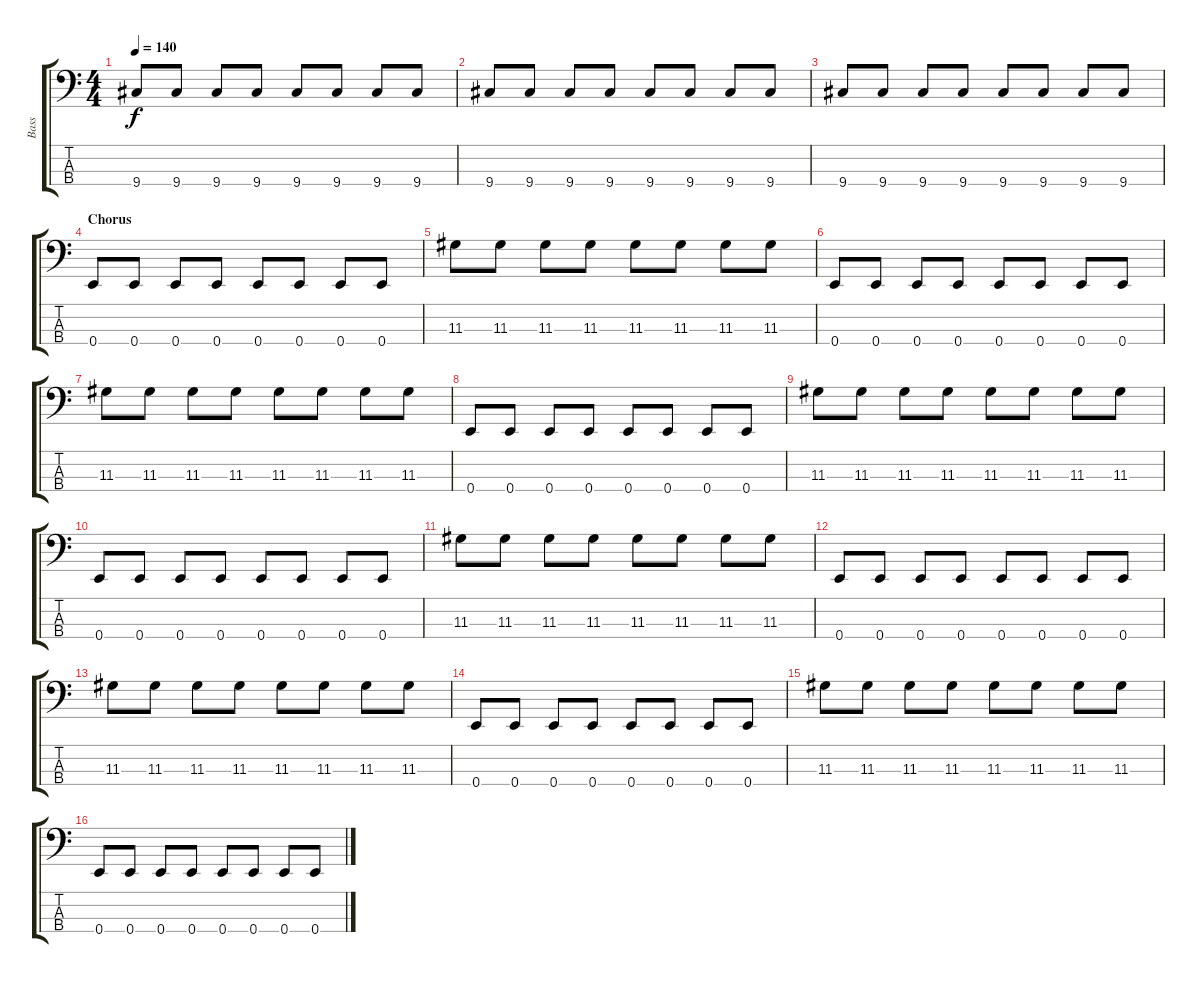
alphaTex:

\track ("Bass" "Bass") {instrument electricbasspick}
\staff {score tabs}
\tuning (G2 D2 A1 E1) {hide}
\ts (4 4)
\tempo 140
\clef f4
\ks c
9.4.8{dy f} 9.4.8 9.4.8 9.4.8 9.4.8 9.4.8 9.4.8 9.4.8 |
9.4.8 9.4.8 9.4.8 9.4.8 9.4.8 9.4.8 9.4.8 9.4.8 |
9.4.8 9.4.8 9.4.8 9.4.8 9.4.8 9.4.8 9.4.8 9.4.8 |
\section ("" "Chorus")
0.4.8 0.4.8 0.4.8 0.4.8 0.4.8 0.4.8 0.4.8 0.4.8 |
11.3.8 11.3.8 11.3.8 11.3.8 11.3.8 11.3.8 11.3.8 11.3.8 |
0.4.8 0.4.8 0.4.8 0.4.8 0.4.8 0.4.8 0.4.8 0.4.8 |
11.3.8 11.3.8 11.3.8 11.3.8 11.3.8 11.3.8 11.3.8 11.3.8 |
0.4.8 0.4.8 0.4.8 0.4.8 0.4.8 0.4.8 0.4.8 0.4.8 |
11.3.8 11.3.8 11.3.8 11.3.8 11.3.8 11.3.8 11.3.8 11.3.8 |
0.4.8 0.4.8 0.4.8 0.4.8 0.4.8 0.4.8 0.4.8 0.4.8 |
11.3.8 11.3.8 11.3.8 11.3.8 11.3.8 11.3.8 11.3.8 11.3.8 |
0.4.8 0.4.8 0.4.8 0.4.8 0.4.8 0.4.8 0.4.8 0.4.8 |
11.3.8 11.3.8 11.3.8 11.3.8 11.3.8 11.3.8 11.3.8 11.3.8 |
0.4.8 0.4.8 0.4.8 0.4.8 0.4.8 0.4.8 0.4.8 0.4.8 |
11.3.8 11.3.8 11.3.8 11.3.8 11.3.8 11.3.8 11.3.8 11.3.8 |
0.4.8 0.4.8 0.4.8 0.4.8 0.4.8 0.4.8 0.4.8 0.4.8
